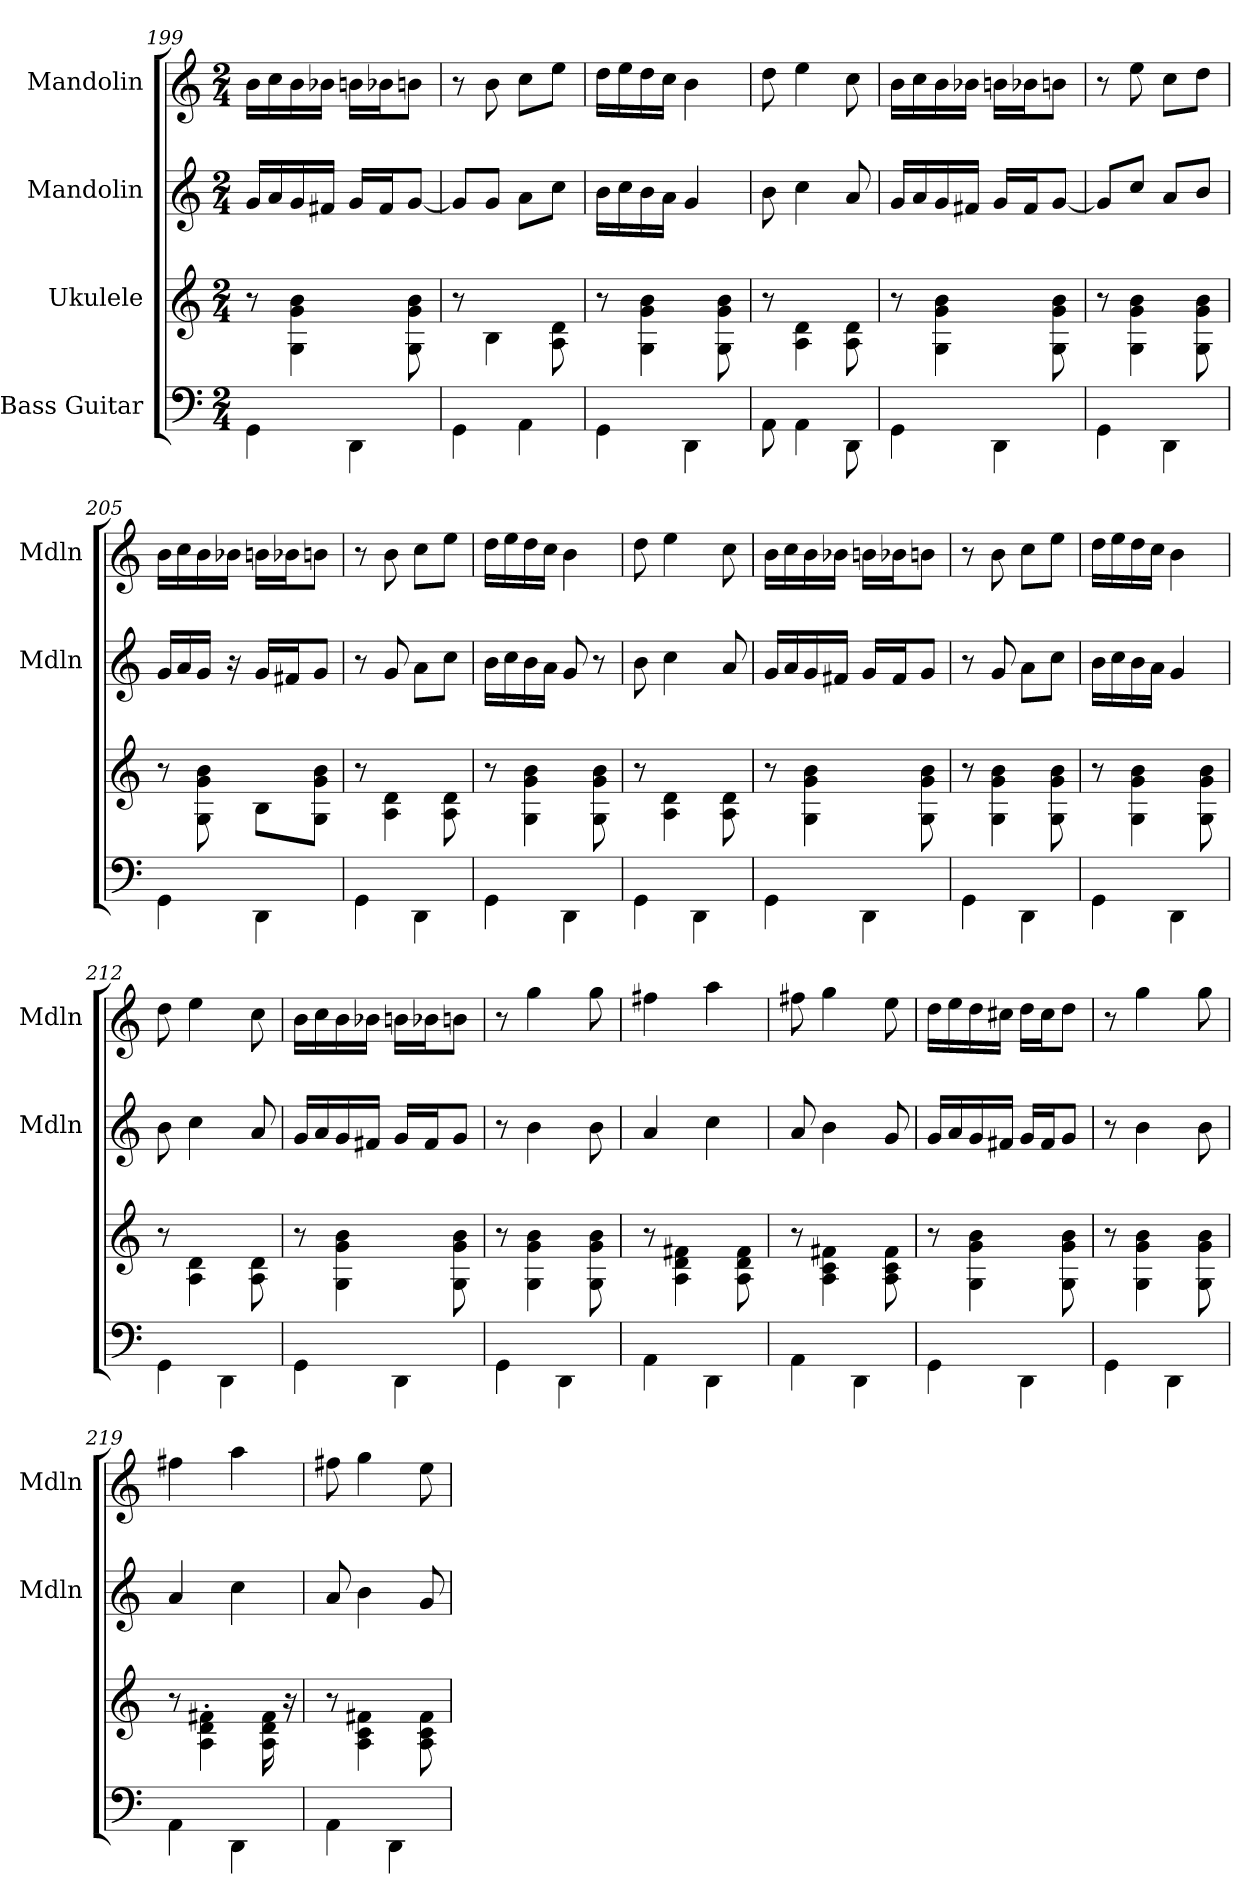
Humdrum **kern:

**kern	**kern	**kern	**kern
*part4	*part3	*part2	*part1
*staff4	*staff3	*staff2	*staff1
*I"Bass Guitar	*I"Ukulele	*I"Mandolin	*I"Mandolin
*	*	*I'Mdln	*I'Mdln
*	*	*clefG2	*clefG2
*k[]	*k[]	*k[]	*k[]
*M2/4	*M2/4	*M2/4	*M2/4
=199	=199	=199	=199
4GG\	8r	16g/LL	16b\LL
.	.	16a/	16cc\
.	4G\ 4g\ 4b\	16g/	16b\
.	.	16f#X/JJ	16b-X\JJ
4DD\	.	16g/LL	16bn\LL
.	.	16f#/J	16b-X\J
.	8G\ 8g\ 8b\	[8g/J	8bn\J
=200	=200	=200	=200
4GG\	8r	8g/L]	8r
.	4B\	8g/J	8b\
4AA\	.	8a\L	8cc\L
.	8A\ 8d\	8cc\J	8ee\J
!!LO:LB:g=z
=201	=201	=201	=201
4GG\	8r	16b\LL	16dd\LL
.	.	16cc\	16ee\
.	4G\ 4g\ 4b\	16b\	16dd\
.	.	16a\JJ	16cc\JJ
4DD\	.	4g/	4b\
.	8G\ 8g\ 8b\	.	.
=202	=202	=202	=202
8AA\	8r	8b\	8dd\
4AA\	4A\ 4d\	4cc\	4ee\
8DD\	8A\ 8d\	8a/	8cc\
=203	=203	=203	=203
4GG\	8r	16g/LL	16b\LL
.	.	16a/	16cc\
.	4G\ 4g\ 4b\	16g/	16b\
.	.	16f#X/JJ	16b-X\JJ
4DD\	.	16g/LL	16bn\LL
.	.	16f#/J	16b-X\J
.	8G\ 8g\ 8b\	[8g/J	8bn\J
=204	=204	=204	=204
4GG\	8r	8g/L]	8r
.	4G\ 4g\ 4b\	8cc/J	8ee\
4DD\	.	8a/L	8cc\L
.	8G\ 8g\ 8b\	8b/J	8dd\J
=205	=205	=205	=205
4GG\	8r	16g/LL	16b\LL
.	.	16a/	16cc\
.	8G\ 8g\ 8b\	16g/JJ	16b\
.	.	16r	16b-X\JJ
4DD\	8B\L	16g/LL	16bn\LL
.	.	16f#X/J	16b-X\J
.	8G\ 8g\ 8b\J	8g/J	8bn\J
=206	=206	=206	=206
4GG\	8r	8r	8r
.	4A\ 4d\	8g/	8b\
4DD\	.	8a\L	8cc\L
.	8A\ 8d\	8cc\J	8ee\J
!!LO:PB:g=z
=207	=207	=207	=207
4GG\	8r	16b\LL	16dd\LL
.	.	16cc\	16ee\
.	4G\ 4g\ 4b\	16b\	16dd\
.	.	16a\JJ	16cc\JJ
4DD\	.	8g/	4b\
.	8G\ 8g\ 8b\	8r	.
=208	=208	=208	=208
4GG\	8r	8b\	8dd\
.	4A\ 4d\	4cc\	4ee\
4DD\	.	.	.
.	8A\ 8d\	8a/	8cc\
=209	=209	=209	=209
4GG\	8r	16g/LL	16b\LL
.	.	16a/	16cc\
.	4G\ 4g\ 4b\	16g/	16b\
.	.	16f#X/JJ	16b-X\JJ
4DD\	.	16g/LL	16bn\LL
.	.	16f#/J	16b-X\J
.	8G\ 8g\ 8b\	8g/J	8bn\J
=210	=210	=210	=210
4GG\	8r	8r	8r
.	4G\ 4g\ 4b\	8g/	8b\
4DD\	.	8a\L	8cc\L
.	8G\ 8g\ 8b\	8cc\J	8ee\J
=211	=211	=211	=211
4GG\	8r	16b\LL	16dd\LL
.	.	16cc\	16ee\
.	4G\ 4g\ 4b\	16b\	16dd\
.	.	16a\JJ	16cc\JJ
4DD\	.	4g/	4b\
.	8G\ 8g\ 8b\	.	.
=212	=212	=212	=212
4GG\	8r	8b\	8dd\
.	4A\ 4d\	4cc\	4ee\
4DD\	.	.	.
.	8A\ 8d\	8a/	8cc\
!!LO:LB:g=z
=213	=213	=213	=213
4GG\	8r	16g/LL	16b\LL
.	.	16a/	16cc\
.	4G\ 4g\ 4b\	16g/	16b\
.	.	16f#X/JJ	16b-X\JJ
4DD\	.	16g/LL	16bn\LL
.	.	16f#/J	16b-X\J
.	8G\ 8g\ 8b\	8g/J	8bn\J
=214	=214	=214	=214
4GG\	8r	8r	8r
.	4G\ 4g\ 4b\	4b\	4gg\
4DD\	.	.	.
.	8G\ 8g\ 8b\	8b\	8gg\
=215	=215	=215	=215
4AA\	8r	4a/	4ff#X\
.	4A\ 4d\ 4f#\	.	.
4DD\	.	4cc\	4aa\
.	8A\ 8d\ 8f#\	.	.
=216	=216	=216	=216
4AA\	8r	8a/	8ff#X\
.	4A\ 4c\ 4f#\	4b\	4gg\
4DD\	.	.	.
.	8A\ 8c\ 8f#\	8g/	8ee\
=217	=217	=217	=217
4GG\	8r	16g/LL	16dd\LL
.	.	16a/	16ee\
.	4G\ 4g\ 4b\	16g/	16dd\
.	.	16f#X/JJ	16cc#X\JJ
4DD\	.	16g/LL	16dd\LL
.	.	16f#/J	16cc#\J
.	8G\ 8g\ 8b\	8g/J	8dd\J
=218	=218	=218	=218
4GG\	8r	8r	8r
.	4G\ 4g\ 4b\	4b\	4gg\
4DD\	.	.	.
.	8G\ 8g\ 8b\	8b\	8gg\
!!LO:LB:g=z
=219	=219	=219	=219
4AA\	8r	4a/	4ff#X\
.	4A\' 4d\' 4f#\'	.	.
4DD\	.	4cc\	4aa\
.	16A\ 16d\ 16f#\	.	.
.	16r	.	.
=220	=220	=220	=220
4AA\	8r	8a/	8ff#X\
.	4A\ 4c\ 4f#\	4b\	4gg\
4DD\	.	.	.
.	8A\ 8c\ 8f#\	8g/	8ee\
=	=	=	=
*-	*-	*-	*-
